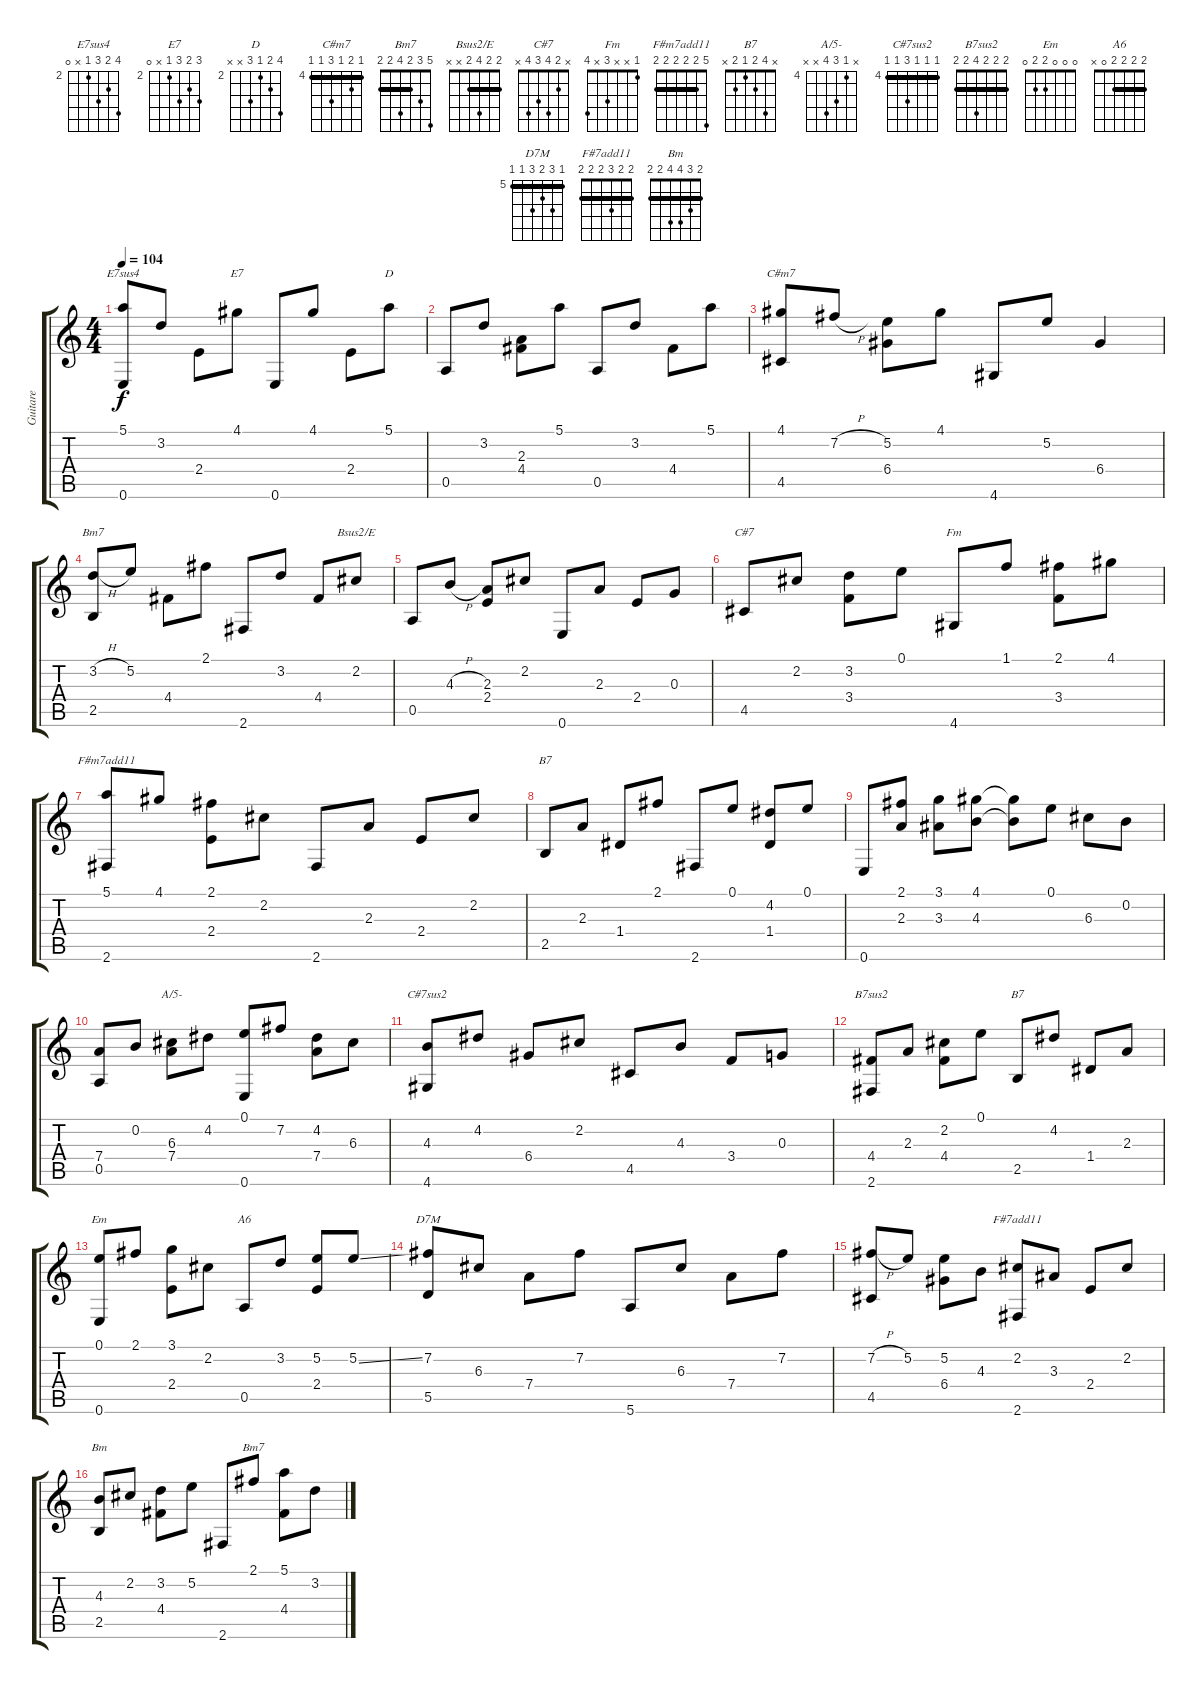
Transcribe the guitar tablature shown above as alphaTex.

\track ("Guitare" "Guitare") {instrument acousticguitarnylon}
\staff {score tabs}
\tuning (E4 B3 G3 D3 A2 E2) {hide}
\chord ("E7sus4" 5 3 4 2 x 0) {firstfret 2}
\chord ("E7" 4 3 4 2 x 0) {firstfret 2}
\chord ("D" 5 3 2 4 x x) {firstfret 2}
\chord ("C#m7" 4 5 4 6 4 4) {firstfret 4 barre 4}
\chord ("Bm7" 2 3 2 4 2 2) {barre 2}
\chord ("Bsus2/E" 2 2 4 2 x x) {barre 2}
\chord ("C#7" x 2 4 3 4 x)
\chord ("Fm" 1 x x 3 x 4)
\chord ("F#m7add11" 5 2 2 2 2 2) {barre 2}
\chord ("B7" 2 0 2 1 2 x)
\chord ("A/5-" x 4 6 7 x x) {firstfret 4}
\chord ("C#7sus2" 4 4 4 6 4 4) {firstfret 4 barre 4}
\chord ("B7sus2" 2 2 2 4 2 2) {barre 2}
\chord ("B7" x 4 2 1 2 x)
\chord ("Em" 0 0 0 2 2 0)
\chord ("A6" 2 2 2 2 0 x) {barre 2}
\chord ("D7M" 5 7 6 7 5 5) {firstfret 5 barre 5}
\chord ("F#7add11" 2 2 3 2 2 2) {barre 2}
\chord ("Bm" 2 3 4 4 2 2) {barre 2}
\chord ("Bm7" 5 3 2 4 2 2) {barre 2}
\ts (4 4)
\tempo 104
\clef g2
\ks c
(5.1 0.6).8{ch "E7sus4" dy f} 3.2.8 2.4.8 4.1.8{ch "E7"} 0.6.8 4.1.8 2.4.8 5.1.8{ch "D"} |
0.5.8 3.2.8 (2.3 4.4).8 5.1.8 0.5.8 3.2.8 4.4.8 5.1.8 |
(4.1 4.5).8{ch "C#m7"} 7.2{h}.8 (5.2 6.4).8 4.1.8 4.6.8 5.2.8 6.4.4 |
(3.2{h} 2.5).8{ch "Bm7"} 5.2.8 4.4.8 2.1.8 2.6.8 3.2.8 4.4.8 2.2.8{ch "Bsus2/E"} |
0.5.8 4.3{h}.8 (2.3 2.4).8 2.2.8 0.6.8 2.3.8 2.4.8 0.3.8 |
4.5.8{ch "C#7"} 2.2.8 (3.2 3.4).8 0.1.8 4.6.8{ch "Fm"} 1.1.8 (2.1 3.4).8 4.1.8 |
(5.1 2.6).8{ch "F#m7add11"} 4.1.8 (2.1 2.4).8 2.2.8 2.6.8 2.3.8 2.4.8 2.2.8 |
2.5.8{ch "B7"} 2.3.8 1.4.8 2.1.8 2.6.8 0.1.8 (4.2 1.4).8 0.1.8 |
0.6.8 (2.1 2.3).8 (3.1 3.3).8 (4.1 4.3).8 (4.1{t} 4.3{t}).8 0.1.8 6.3.8 0.2.8 |
(7.4 0.5).8 0.2.8 (6.3 7.4).8{ch "A/5-"} 4.2.8 (0.1 0.6).8 7.2.8 (4.2 7.4).8 6.3.8 |
(4.3 4.6).8{ch "C#7sus2"} 4.2.8 6.4.8 2.2.8 4.5.8 4.3.8 3.4.8 0.3.8 |
(4.4 2.6).8{ch "B7sus2"} 2.3.8 (2.2 4.4).8 0.1.8 2.5.8{ch "B7"} 4.2.8 1.4.8 2.3.8 |
(0.1 0.6).8{ch "Em"} 2.1.8 (3.1 2.4).8 2.2.8 0.5.8{ch "A6"} 3.2.8 (5.2 2.4).8 5.2{ss}.8 |
(7.2 5.5).8{ch "D7M"} 6.3.8 7.4.8 7.2.8 5.6.8 6.3.8 7.4.8 7.2.8 |
(7.2{h} 4.5).8 5.2.8 (5.2 6.4).8 4.3.8 (2.2 2.6).8{ch "F#7add11"} 3.3.8 2.4.8 2.2.8 |
(4.3 2.5).8{ch "Bm"} 2.2.8 (3.2 4.4).8 5.2.8 2.6.8 2.1.8{ch "Bm7"} (5.1 4.4).8 3.2.8
